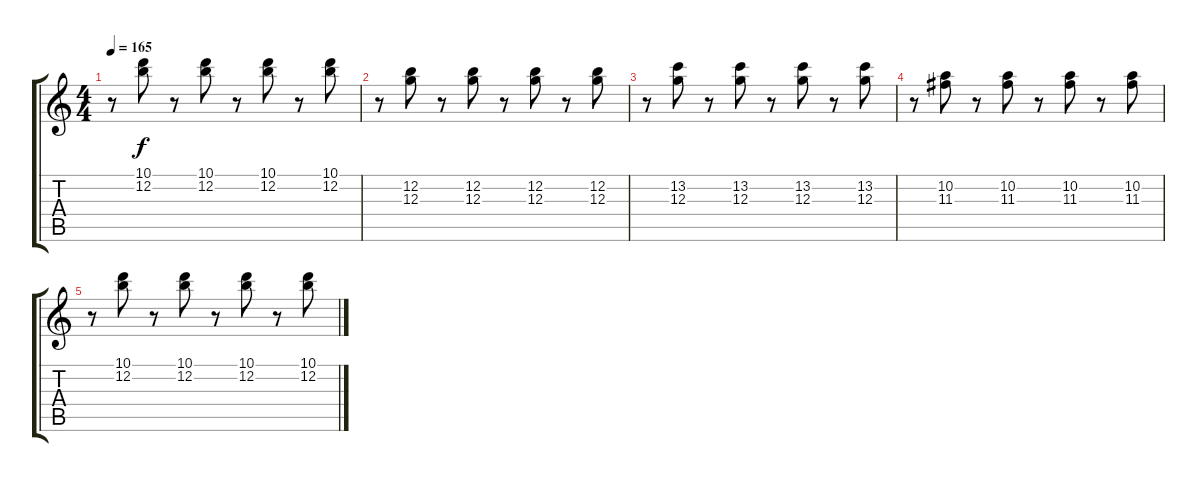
\track "" {instrument electricguitarclean}
\staff {score tabs}
\tuning (E4 B3 G3 D3 A2 E2) {hide}
\ts (4 4)
\tempo 165
\clef g2
\ks c
r.8{dy f} (10.1 12.2).8 r.8 (10.1 12.2).8 r.8 (10.1 12.2).8 r.8 (10.1 12.2).8 |
r.8 (12.2 12.3).8 r.8 (12.2 12.3).8 r.8 (12.2 12.3).8 r.8 (12.2 12.3).8 |
r.8 (13.2 12.3).8 r.8 (13.2 12.3).8 r.8 (13.2 12.3).8 r.8 (13.2 12.3).8 |
r.8 (10.2 11.3).8 r.8 (10.2 11.3).8 r.8 (10.2 11.3).8 r.8 (10.2 11.3).8 |
r.8 (10.1 12.2).8 r.8 (10.1 12.2).8 r.8 (10.1 12.2).8 r.8 (10.1 12.2).8
